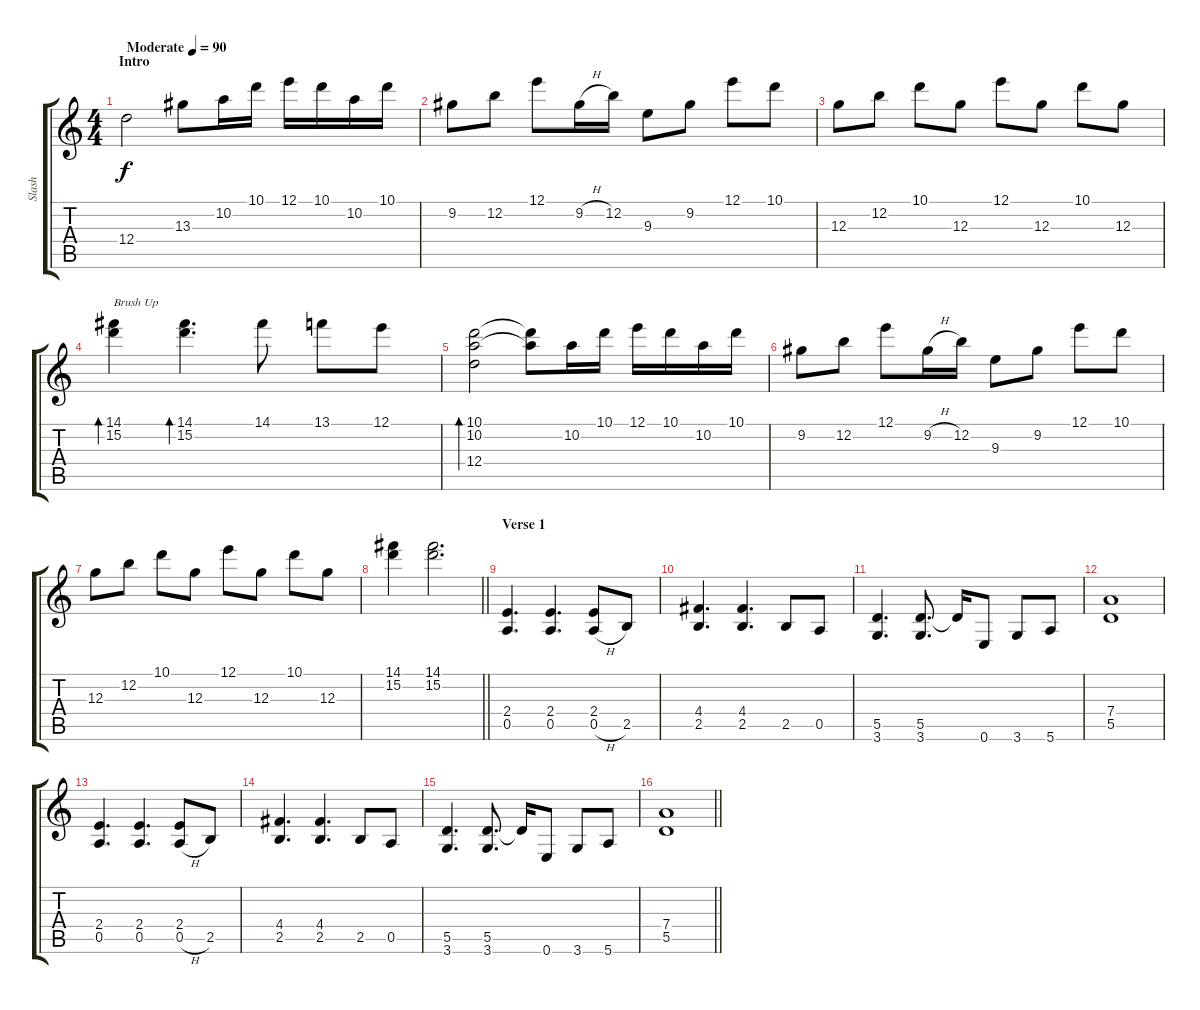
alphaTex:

\track ("Slash" "Slash") {instrument overdrivenguitar}
\staff {score tabs}
\tuning (E4 B3 G3 D3 A2 E2) {hide}
\ts (4 4)
\section ("" "Intro")
\tempo (90 "Moderate")
\clef g2
\ks c
12.4.2{dy f instrument overdrivenguitar} 13.3.8 10.2.16 10.1.16 12.1.16 10.1.16 10.2.16 10.1.16 |
9.2.8 12.2.8 12.1.8 9.2{h}.16 12.2.16 9.3.8 9.2.8 12.1.8 10.1.8 |
12.3.8 12.2.8 10.1.8 12.3.8 12.1.8 12.3.8 10.1.8 12.3.8 |
(14.1 15.2).4{bd 480 txt "Brush Up"} (14.1 15.2).4{d bd 480} 14.1.8 13.1.8 12.1.8 |
(10.1 10.2 12.4).2{bd 480} (10.1{t} 10.2{t}).8 10.2.16 10.1.16 12.1.16 10.1.16 10.2.16 10.1.16 |
9.2.8 12.2.8 12.1.8 9.2{h}.16 12.2.16 9.3.8 9.2.8 12.1.8 10.1.8 |
12.3.8 12.2.8 10.1.8 12.3.8 12.1.8 12.3.8 10.1.8 12.3.8 |
\barLineRight lightlight
(14.1 15.2).4 (14.1 15.2).2{d} |
\section ("" "Verse 1")
(2.4 0.5).4{d} (2.4 0.5).4{d} (2.4 0.5{h}).8 2.5.8 |
(4.4 2.5).4{d} (4.4 2.5).4{d} 2.5.8 0.5.8 |
(5.5 3.6).4{d} (5.5 3.6).8{d} 5.5{t}.16 0.6.8 3.6.8 5.6.8 |
(7.4 5.5).1 |
(2.4 0.5).4{d} (2.4 0.5).4{d} (2.4 0.5{h}).8 2.5.8 |
(4.4 2.5).4{d} (4.4 2.5).4{d} 2.5.8 0.5.8 |
(5.5 3.6).4{d} (5.5 3.6).8{d} 5.5{t}.16 0.6.8 3.6.8 5.6.8 |
\barLineRight lightlight
(7.4 5.5).1
